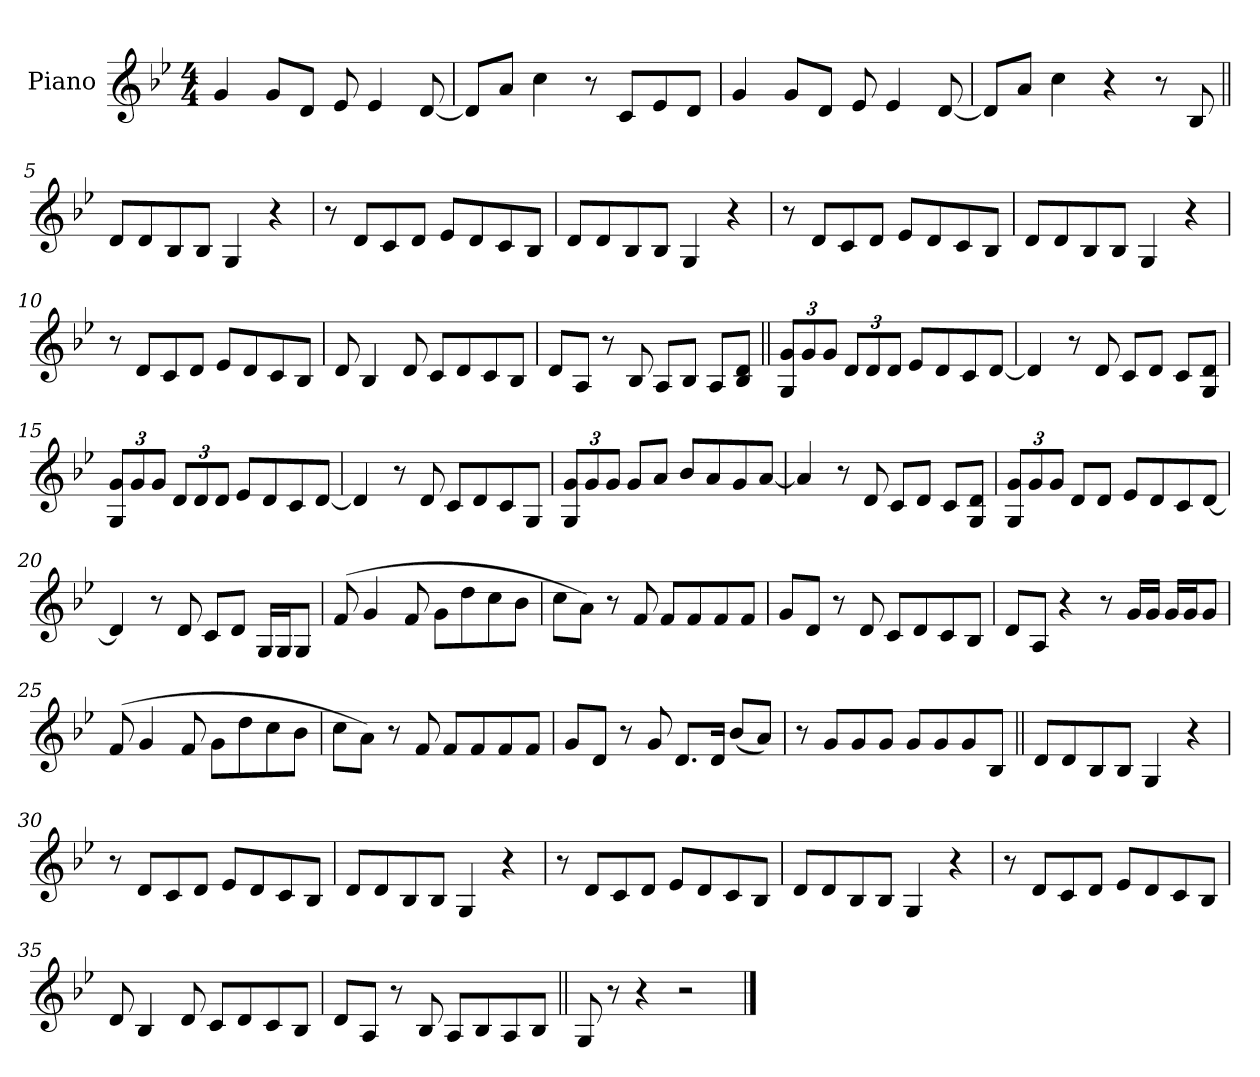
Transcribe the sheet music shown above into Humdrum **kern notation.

**kern
*part1
*staff1
*I"Piano
*I'Pno.
*clefG2
*k[b-e-]
*M4/4
=1
4g!
8g!L
8d!J
8e-!
4e-!
[8d!
=2
8d!L]
8a!J
4cc!
8r
8c!L
8e-!
8d!J
=3
4g!
8g!L
8d!J
8e-!
4e-!
[8d!
=4
8d!L]
8a!J
4cc!
4r
8r
8B-
=5||
8dL
8d
8B-
8B-J
4G
4r
=6
8r
8dL
8c
8dJ
8e-L
8d
8c
8B-J
=7
8dL
8d
8B-
8B-J
4G
4r
=8
8r
8dL
8c
8dJ
8e-L
8d
8c
8B-J
=9
8dL
8d
8B-
8B-J
4G
4r
=10
8r
8dL
8c
8dJ
8e-L
8d
8c
8B-J
=11
8d
4B-
8d
8cL
8d
8c
8B-J
=12
8dL
8AJ
8r
8B-
8AL
8B-J
8AL
8B- 8dJ
=13||
*Xbrackettup
12G 12gL
12g
12gJ
12dL
12d
12dJ
8e-L
8d
8c
[8dJ
=14
4d]
8r
8d!
8c!L
8d!J
8c!L
8G! 8dJ
=15
12G! 12gL
12g
12gJ
12dL
12d
12dJ
8e-L
8d
8c
[8dJ
=16
4d]
8r
8d!
8c!L
8d!
8c!
8G!J
=17
12G! 12gL
12g
12gJ
8gL
8aJ
8b-L
8a
8g
[8aJ
=18
4a]
8r
8d!
8c!L
8d!J
8c!L
8G! 8dJ
=19
12G! 12gL
12g
12gJ
8dL
8dJ
8e-L
8d
8c
[8dJ
=20
4d]
8r
8d
8cL
8dJ
16GLL
16GJ
8GJ
=21
(8f
4g
8f
8gL
8dd
8cc
8b-J
=22
8ccL
8aJ)
8r
8f
8fL
8f
8f
8fJ
=23
8gL
8dJ
8r
8d
8cL
8d
8c
8B-J
=24
8dL
8AJ
4r
8r
16gLL
16gJJ
16gLL
16gJ
8gJ
=25
(8f
4g
8f
8gL
8dd
8cc
8b-J
=26
8ccL
8aJ)
8r
8f
8fL
8f
8f
8fJ
=27
8gL
8dJ
8r
8g
8.dL
16dJk
(8b-L
8aJ)
=28
8r
8gL
8g
8gJ
8gL
8g
8g
8B-J
=29||
8dL
8d
8B-
8B-J
4G
4r
=30
8r
8dL
8c
8dJ
8e-L
8d
8c
8B-J
=31
8dL
8d
8B-
8B-J
4G
4r
=32
8r
8dL
8c
8dJ
8e-L
8d
8c
8B-J
=33
8dL
8d
8B-
8B-J
4G
4r
=34
8r
8dL
8c
8dJ
8e-L
8d
8c
8B-J
=35
8d
4B-
8d
8cL
8d
8c
8B-J
=36
8dL
8AJ
8r
8B-
8AL
8B-
8A
8B-J
=37||
8G
8r
4r
2r
==
*-
